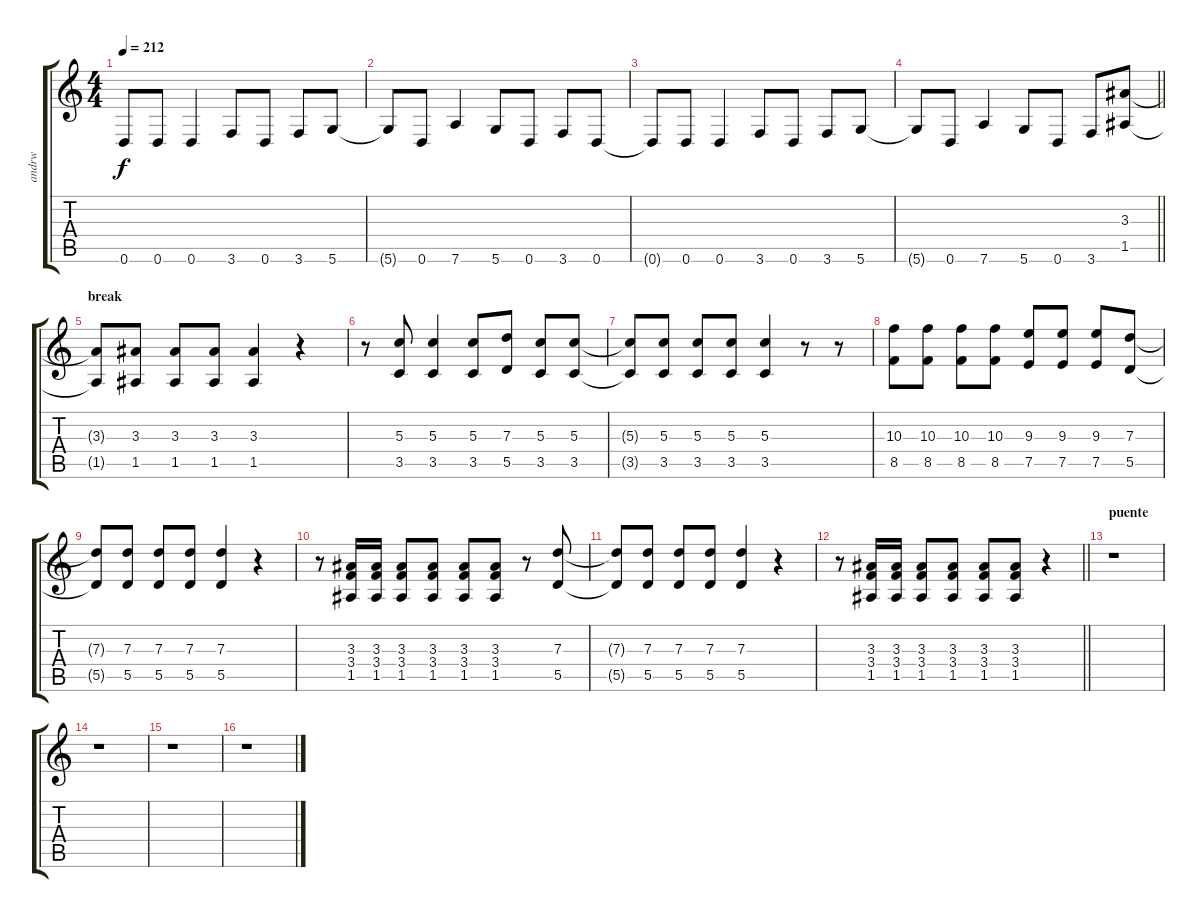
\track ("andrw" "andrw") {instrument distortionguitar}
\staff {score tabs}
\tuning (E4 B3 G3 D3 A2 D2) {hide}
\ts (4 4)
\tempo 212
\clef g2
\ks c
0.6{t}.8{dy f} 0.6.8 0.6.4 3.6.8 0.6.8 3.6.8 5.6.8 |
5.6{t}.8 0.6.8 7.6.4 5.6.8 0.6.8 3.6.8 0.6.8 |
0.6{t}.8 0.6.8 0.6.4 3.6.8 0.6.8 3.6.8 5.6.8 |
\barLineRight lightlight
5.6{t}.8 0.6.8 7.6.4 5.6.8 0.6.8 3.6.8 (3.3 1.5).8 |
\section ("" "break")
(3.3{t} 1.5{t}).8 (3.3 1.5).8 (3.3 1.5).8 (3.3 1.5).8 (3.3 1.5).4 r.4 |
r.8 (5.3 3.5).8 (5.3 3.5).4 (5.3 3.5).8 (7.3 5.5).8 (5.3 3.5).8 (5.3 3.5).8 |
(5.3{t} 3.5{t}).8 (5.3 3.5).8 (5.3 3.5).8 (5.3 3.5).8 (5.3 3.5).4 r.8 r.8 |
(10.3 8.5).8 (10.3 8.5).8 (10.3 8.5).8 (10.3 8.5).8 (9.3 7.5).8 (9.3 7.5).8 (9.3 7.5).8 (7.3 5.5).8 |
(7.3{t} 5.5{t}).8 (7.3 5.5).8 (7.3 5.5).8 (7.3 5.5).8 (7.3 5.5).4 r.4 |
r.8 (3.3 3.4 1.5).16 (3.3 3.4 1.5).16 (3.3 3.4 1.5).8 (3.3 3.4 1.5).8 (3.3 3.4 1.5).8 (3.3 3.4 1.5).8 r.8 (7.3 5.5).8 |
(7.3{t} 5.5{t}).8 (7.3 5.5).8 (7.3 5.5).8 (7.3 5.5).8 (7.3 5.5).4 r.4 |
\barLineRight lightlight
r.8 (3.3 3.4 1.5).16 (3.3 3.4 1.5).16 (3.3 3.4 1.5).8 (3.3 3.4 1.5).8 (3.3 3.4 1.5).8 (3.3 3.4 1.5).8 r.4 |
\section ("" "puente")
r.1 |
r.1 |
r.1 |
r.1
